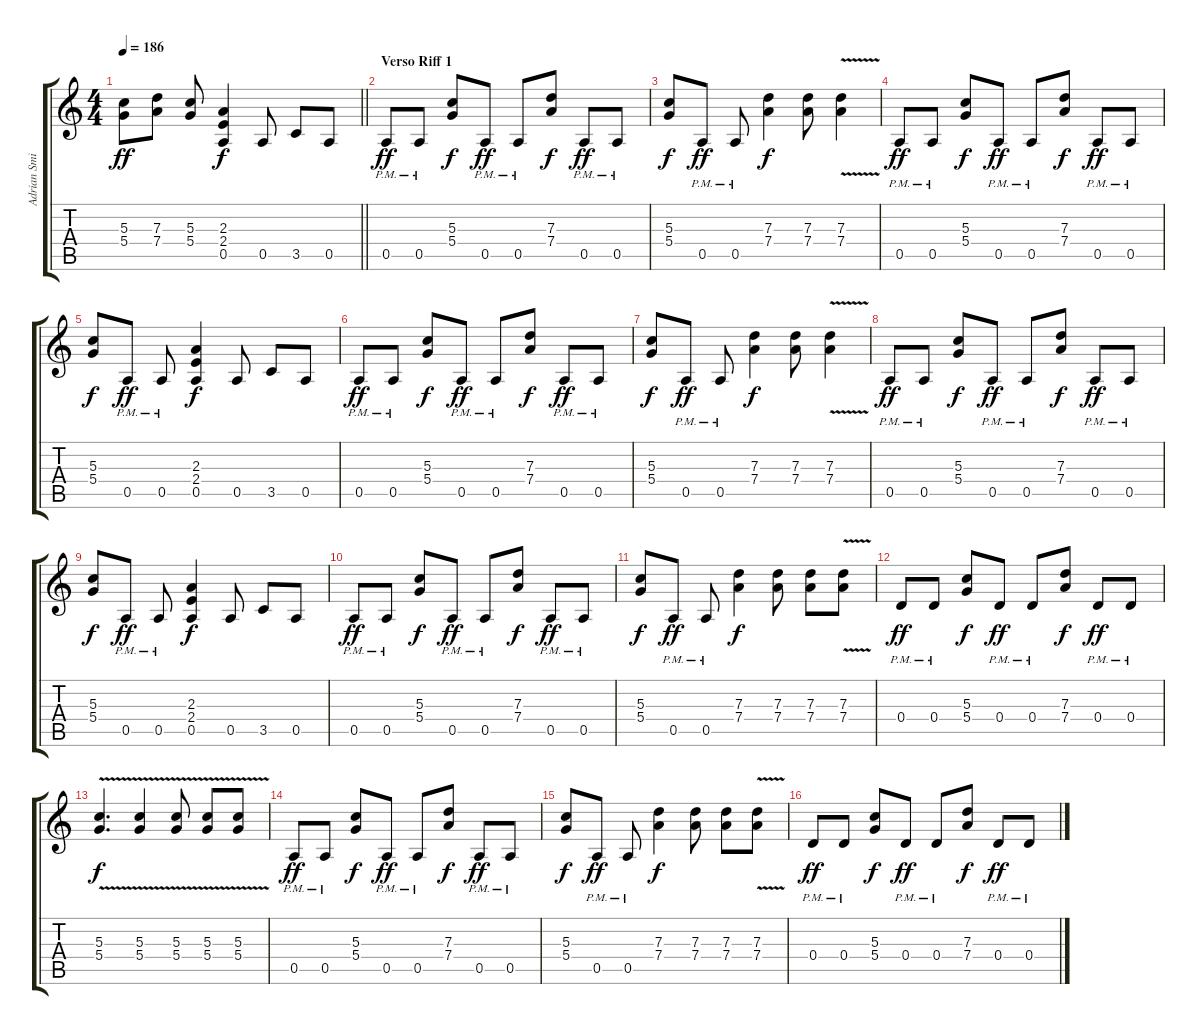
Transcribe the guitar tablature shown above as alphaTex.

\track ("Adrian Smith" "Adrian Smi") {instrument distortionguitar}
\staff {score tabs}
\tuning (E4 B3 G3 D3 A2 E2) {hide}
\ts (4 4)
\tempo 186
\clef g2
\barLineRight lightlight
\ks c
(5.3 5.4).8{dy ff} (7.3 7.4).8 (5.3 5.4).8 (2.3 2.4 0.5).4{dy f} 0.5.8 3.5.8 0.5.8 |
\section ("" "Verso Riff 1")
0.5{pm}.8{dy ff} 0.5{pm}.8 (5.3 5.4).8{dy f} 0.5{pm}.8{dy ff} 0.5{pm}.8 (7.3 7.4).8{dy f} 0.5{pm}.8{dy ff} 0.5{pm}.8 |
(5.3 5.4).8{dy f} 0.5{pm}.8{dy ff} 0.5{pm}.8 (7.3 7.4).4{dy f} (7.3 7.4).8 (7.3{v} 7.4{v}).4 |
0.5{pm}.8{dy ff} 0.5{pm}.8 (5.3 5.4).8{dy f} 0.5{pm}.8{dy ff} 0.5{pm}.8 (7.3 7.4).8{dy f} 0.5{pm}.8{dy ff} 0.5{pm}.8 |
(5.3 5.4).8{dy f} 0.5{pm}.8{dy ff} 0.5{pm}.8 (2.3 2.4 0.5).4{dy f} 0.5.8 3.5.8 0.5.8 |
0.5{pm}.8{dy ff} 0.5{pm}.8 (5.3 5.4).8{dy f} 0.5{pm}.8{dy ff} 0.5{pm}.8 (7.3 7.4).8{dy f} 0.5{pm}.8{dy ff} 0.5{pm}.8 |
(5.3 5.4).8{dy f} 0.5{pm}.8{dy ff} 0.5{pm}.8 (7.3 7.4).4{dy f} (7.3 7.4).8 (7.3{v} 7.4{v}).4 |
0.5{pm}.8{dy ff} 0.5{pm}.8 (5.3 5.4).8{dy f} 0.5{pm}.8{dy ff} 0.5{pm}.8 (7.3 7.4).8{dy f} 0.5{pm}.8{dy ff} 0.5{pm}.8 |
(5.3 5.4).8{dy f} 0.5{pm}.8{dy ff} 0.5{pm}.8 (2.3 2.4 0.5).4{dy f} 0.5.8 3.5.8 0.5.8 |
0.5{pm}.8{dy ff} 0.5{pm}.8 (5.3 5.4).8{dy f} 0.5{pm}.8{dy ff} 0.5{pm}.8 (7.3 7.4).8{dy f} 0.5{pm}.8{dy ff} 0.5{pm}.8 |
(5.3 5.4).8{dy f} 0.5{pm}.8{dy ff} 0.5{pm}.8 (7.3 7.4).4{dy f} (7.3 7.4).8 (7.3 7.4).8 (7.3{v} 7.4{v}).8 |
0.4{pm}.8{dy ff} 0.4{pm}.8 (5.3 5.4).8{dy f} 0.4{pm}.8{dy ff} 0.4{pm}.8 (7.3 7.4).8{dy f} 0.4{pm}.8{dy ff} 0.4{pm}.8 |
(5.3{v} 5.4{v}).4{d dy f} (5.3{v} 5.4{v}).4 (5.3{v} 5.4{v}).8 (5.3{v} 5.4{v}).8 (5.3{v} 5.4{v}).8 |
0.5{pm}.8{dy ff} 0.5{pm}.8 (5.3 5.4).8{dy f} 0.5{pm}.8{dy ff} 0.5{pm}.8 (7.3 7.4).8{dy f} 0.5{pm}.8{dy ff} 0.5{pm}.8 |
(5.3 5.4).8{dy f} 0.5{pm}.8{dy ff} 0.5{pm}.8 (7.3 7.4).4{dy f} (7.3 7.4).8 (7.3 7.4).8 (7.3{v} 7.4{v}).8 |
0.4{pm}.8{dy ff} 0.4{pm}.8 (5.3 5.4).8{dy f} 0.4{pm}.8{dy ff} 0.4{pm}.8 (7.3 7.4).8{dy f} 0.4{pm}.8{dy ff} 0.4{pm}.8
